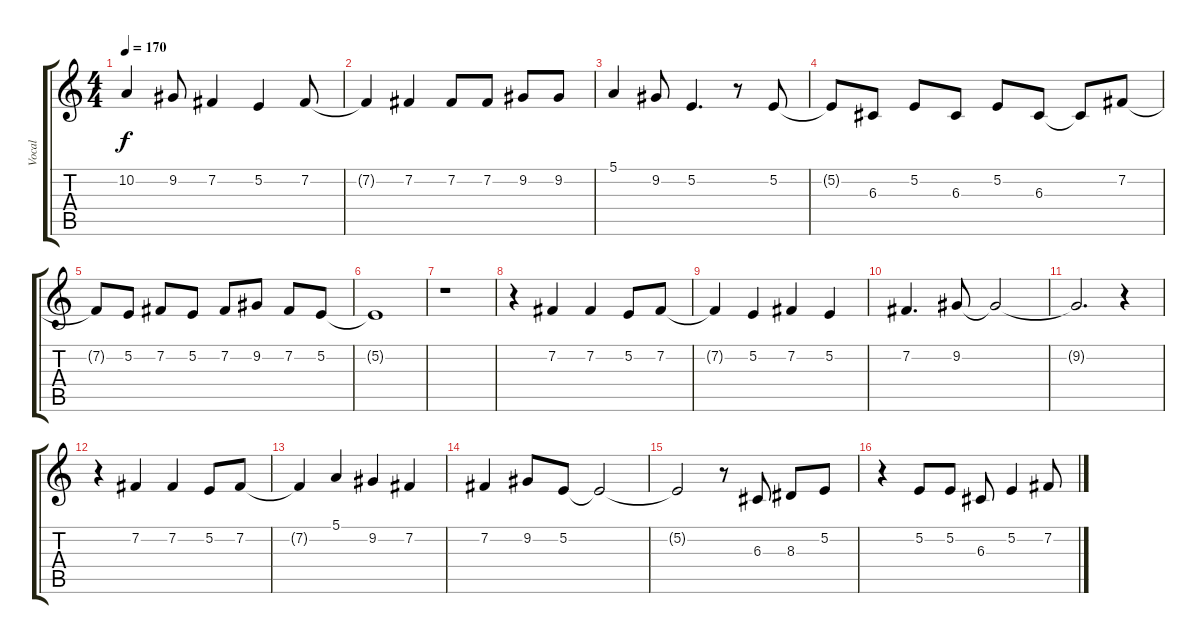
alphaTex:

\track ("Vocal" "Vocal") {instrument clarinet}
\staff {score tabs}
\tuning (E4 B3 G3 D3 A2 E2) {hide}
\ts (4 4)
\tempo 170
\clef g2
\ks c
10.2.4{dy f} 9.2.8 7.2.4 5.2.4 7.2.8 |
7.2{t}.4 7.2.4 7.2.8 7.2.8 9.2.8 9.2.8 |
5.1.4 9.2.8 5.2.4{d} r.8 5.2.8 |
5.2{t}.8 6.3.8 5.2.8 6.3.8 5.2.8 6.3.8 6.3{t}.8 7.2.8 |
7.2{t}.8 5.2.8 7.2.8 5.2.8 7.2.8 9.2.8 7.2.8 5.2.8 |
5.2{t}.1 |
r.1 |
r.4 7.2.4 7.2.4 5.2.8 7.2.8 |
7.2{t}.4 5.2.4 7.2.4 5.2.4 |
7.2.4{d} 9.2.8 9.2{t}.2 |
9.2{t}.2{d} r.4 |
r.4 7.2.4 7.2.4 5.2.8 7.2.8 |
7.2{t}.4 5.1.4 9.2.4 7.2.4 |
7.2.4 9.2.8 5.2.8 5.2{t}.2 |
5.2{t}.2 r.8 6.3.8 8.3.8 5.2.8 |
r.4 5.2.8 5.2.8 6.3.8 5.2.4 7.2.8
